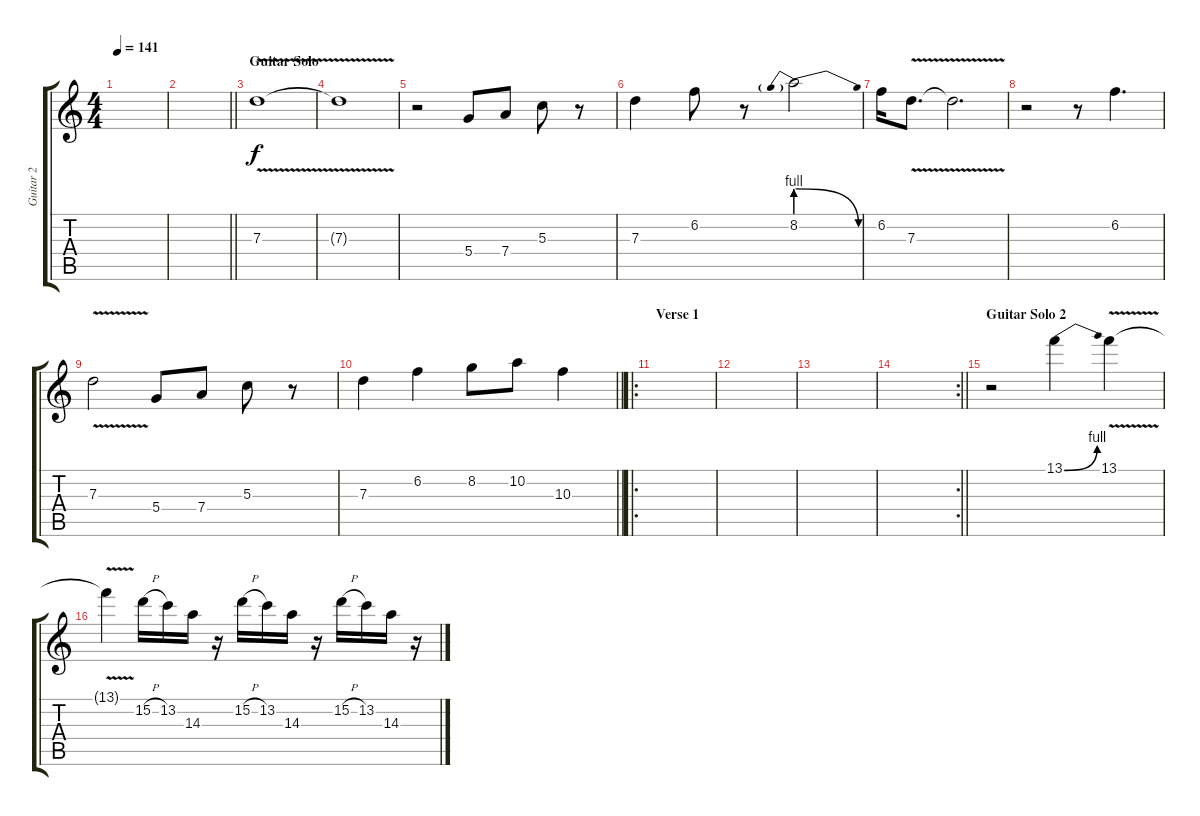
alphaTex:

\track ("Guitar 2" "Guitar 2") {instrument overdrivenguitar}
\staff {score tabs}
\tuning (E4 B3 G3 D3 A2 E2) {hide}
\ts (4 4)
\tempo 141
\clef g2
\ks c
|
\barLineRight lightlight
|
\section ("" "Guitar Solo")
7.3{v}.1 |
7.3{t}.1 |
r.2 5.4.8 7.4.8 5.3.8 r.8 |
7.3.4 6.2.8 r.8 8.2{be (prebendrelease 0 4 60 0)}.2 |
6.2.16 7.3{v}.8{d} 7.3{t}.2{d} |
r.2 r.8 6.2.4{d} |
7.3{v}.2 5.4.8 7.4.8 5.3.8 r.8 |
\barLineRight lightlight
7.3.4 6.2.4 8.2.8 10.2.8 10.3.4 |
\ro
\section ("" "Verse 1")
|
|
|
\rc 2
\barLineRight lightlight
|
\section ("" "Guitar Solo 2")
r.2 13.1{be (bend 0 0 60 4)}.4 13.1{v}.4 |
13.1{t}.4 15.2{h}.16 13.2.16 14.3.16 r.16 15.2{h}.16 13.2.16 14.3.16 r.16 15.2{h}.16 13.2.16 14.3.16 r.16
